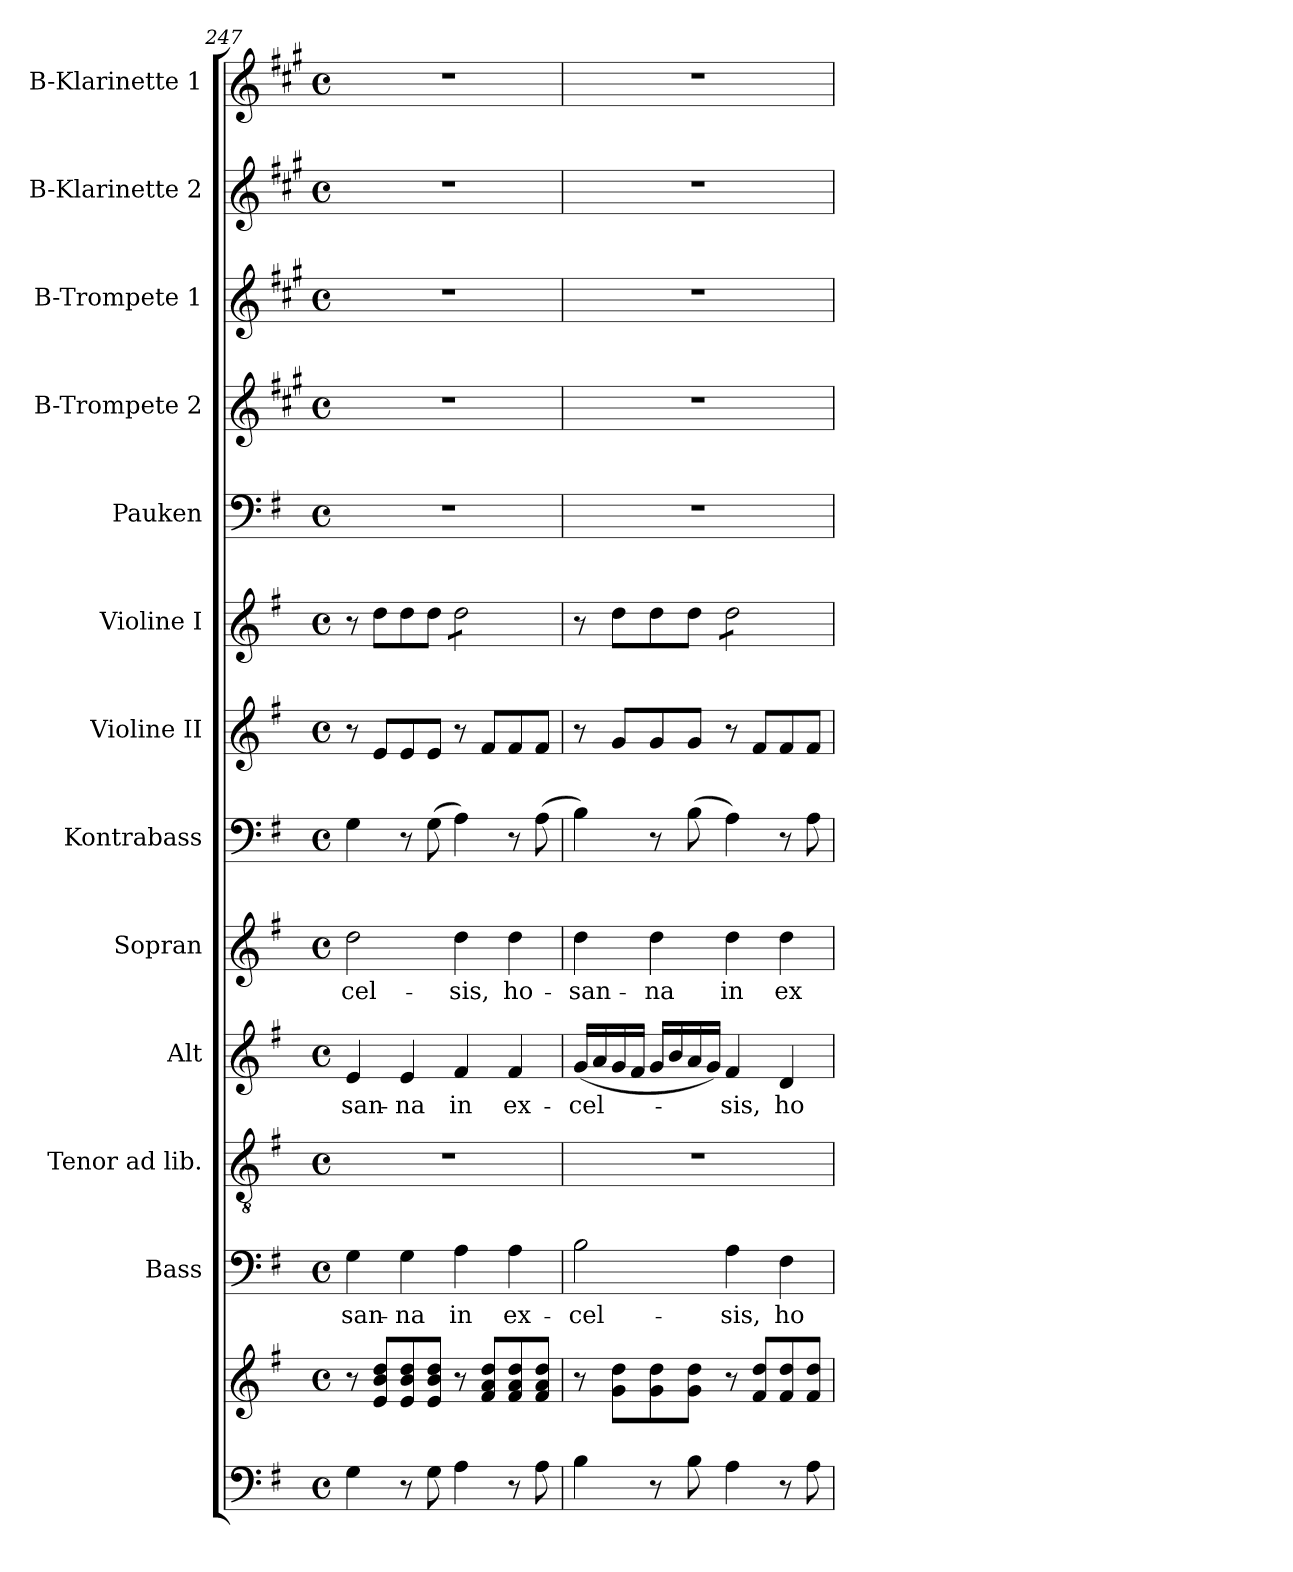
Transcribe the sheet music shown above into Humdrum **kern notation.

**kern	**kern	**kern	**text	**kern	**kern	**text	**kern	**text	**kern	**kern	**kern	**kern	**kern	**kern	**kern	**kern
*part13	*part13	*part12	*part12	*part11	*part10	*part10	*part9	*part9	*part8	*part7	*part6	*part5	*part4	*part3	*part2	*part1
*staff14	*staff13	*staff12	*staff12	*staff11	*staff10	*staff10	*staff9	*staff9	*staff8	*staff7	*staff6	*staff5	*staff4	*staff3	*staff2	*staff1
*	*	*I"Bass	*	*I"Tenor ad lib.	*I"Alt	*	*I"Sopran	*	*I"Kontrabass	*I"Violine II	*I"Violine I	*I"Pauken	*I"B-Trompete 2	*I"B-Trompete 1	*I"B-Klarinette 2	*I"B-Klarinette 1
*	*	*I'B.	*	*I'T.	*I'A.	*	*I'S.	*	*I'Kb.	*I'Vl. II	*I'Vl. I	*I'Pk.	*I'Trp. 2	*I'Trp. 1	*I'B Kl. 2	*I'B Kl. 1
!!LO:PB:g=z
*clefF4	*clefG2	*clefF4	*	*clefGv2	*clefG2	*	*clefG2	*	*clefF4	*clefG2	*clefG2	*clefF4	*clefG2	*clefG2	*clefG2	*clefG2
*	*	*	*	*	*	*	*	*	*ITrd7c12	*	*	*	*ITrd1c2	*ITrd1c2	*ITrd1c2	*ITrd1c2
*k[f#]	*k[f#]	*k[f#]	*	*k[f#]	*k[f#]	*	*k[f#]	*	*k[f#]	*k[f#]	*k[f#]	*k[f#]	*k[f#]	*k[f#]	*k[f#]	*k[f#]
*G:	*G:	*G:	*	*G:	*G:	*	*G:	*	*G:	*G:	*G:	*G:	*G:	*G:	*G:	*G:
*M4/4	*M4/4	*M4/4	*	*M4/4	*M4/4	*	*M4/4	*	*M4/4	*M4/4	*M4/4	*M4/4	*M4/4	*M4/4	*M4/4	*M4/4
*met(c)	*met(c)	*met(c)	*	*met(c)	*met(c)	*	*met(c)	*	*met(c)	*met(c)	*met(c)	*met(c)	*met(c)	*met(c)	*met(c)	*met(c)
=247	=247	=247	=247	=247	=247	=247	=247	=247	=247	=247	=247	=247	=247	=247	=247	=247
!	!	!	!LO:LY:b	!	!	!LO:LY:b	!	!LO:LY:b	!	!	!	!	!	!	!	!
4G\	8r	4G\	-san-	1r	4e/	-san-	2dd\	-cel-	4GG\	8r	8r	1r	1r	1r	1r	1r
.	8e/ 8b/ 8dd/L	.	.	.	.	.	.	.	.	8e/L	8dd\L	.	.	.	.	.
!	!	!	!LO:LY:b	!	!	!LO:LY:b	!	!	!	!	!	!	!	!	!	!
8r	8e/ 8b/ 8dd/	4G\	-na	.	4e/	-na	.	.	8r	8e/	8dd\	.	.	.	.	.
8G\	8e/ 8b/ 8dd/J	.	.	.	.	.	.	.	(>8GG\	8e/J	8dd\J	.	.	.	.	.
!	!	!	!LO:LY:b	!	!	!LO:LY:b	!	!LO:LY:b	!	!	!	!	!	!	!	!
*	*	*	*	*	*	*	*	*	*	*	*tremolo	*	*	*	*	*
4A\	8r	4A\	in	.	4f#/	in	4dd\	-sis,	4AA\)	8r	8dd\L	.	.	.	.	.
.	8f#/ 8a/ 8dd/L	.	.	.	.	.	.	.	.	8f#/L	8dd\	.	.	.	.	.
!	!	!	!LO:LY:b	!	!	!LO:LY:b	!	!LO:LY:b	!	!	!	!	!	!	!	!
8r	8f#/ 8a/ 8dd/	4A\	ex-	.	4f#/	ex-	4dd\	ho-	8r	8f#/	8dd\	.	.	.	.	.
8A\	8f#/ 8a/ 8dd/J	.	.	.	.	.	.	.	(>8AA\	8f#/J	8dd\J	.	.	.	.	.
*	*	*	*	*	*	*	*	*	*	*	*Xtremolo	*	*	*	*	*
=248	=248	=248	=248	=248	=248	=248	=248	=248	=248	=248	=248	=248	=248	=248	=248	=248
!	!	!	!LO:LY:b	!	!	!LO:LY:b	!	!LO:LY:b	!	!	!	!	!	!	!	!
4B\	8r	2B\	-cel-	1r	(<16g/LL	-cel-	4dd\	-san-	4BB\)	8r	8r	1r	1r	1r	1r	1r
.	.	.	.	.	16a/	.	.	.	.	.	.	.	.	.	.	.
.	8g\ 8dd\L	.	.	.	16g/	.	.	.	.	8g/L	8dd\L	.	.	.	.	.
.	.	.	.	.	16f#/JJ	.	.	.	.	.	.	.	.	.	.	.
!	!	!	!	!	!	!	!	!LO:LY:b	!	!	!	!	!	!	!	!
8r	8g\ 8dd\	.	.	.	16g/LL	.	4dd\	-na	8r	8g/	8dd\	.	.	.	.	.
.	.	.	.	.	16b/	.	.	.	.	.	.	.	.	.	.	.
8B\	8g\ 8dd\J	.	.	.	16a/	.	.	.	(>8BB\	8g/J	8dd\J	.	.	.	.	.
.	.	.	.	.	16g/JJ)	.	.	.	.	.	.	.	.	.	.	.
!	!	!	!LO:LY:b	!	!	!LO:LY:b	!	!LO:LY:b	!	!	!	!	!	!	!	!
*	*	*	*	*	*	*	*	*	*	*	*tremolo	*	*	*	*	*
4A\	8r	4A\	-sis,	.	4f#/	-sis,	4dd\	in	4AA\)	8r	8dd\L	.	.	.	.	.
.	8f#/ 8dd/L	.	.	.	.	.	.	.	.	8f#/L	8dd\	.	.	.	.	.
!	!	!	!LO:LY:b	!	!	!LO:LY:b	!	!LO:LY:b	!	!	!	!	!	!	!	!
8r	8f#/ 8dd/	4F#\	ho-	.	4d/	ho-	4dd\	ex-	8r	8f#/	8dd\	.	.	.	.	.
8A\	8f#/ 8dd/J	.	.	.	.	.	.	.	8AA\	8f#/J	8dd\J	.	.	.	.	.
*	*	*	*	*	*	*	*	*	*	*	*Xtremolo	*	*	*	*	*
=	=	=	=	=	=	=	=	=	=	=	=	=	=	=	=	=
*-	*-	*-	*-	*-	*-	*-	*-	*-	*-	*-	*-	*-	*-	*-	*-	*-
